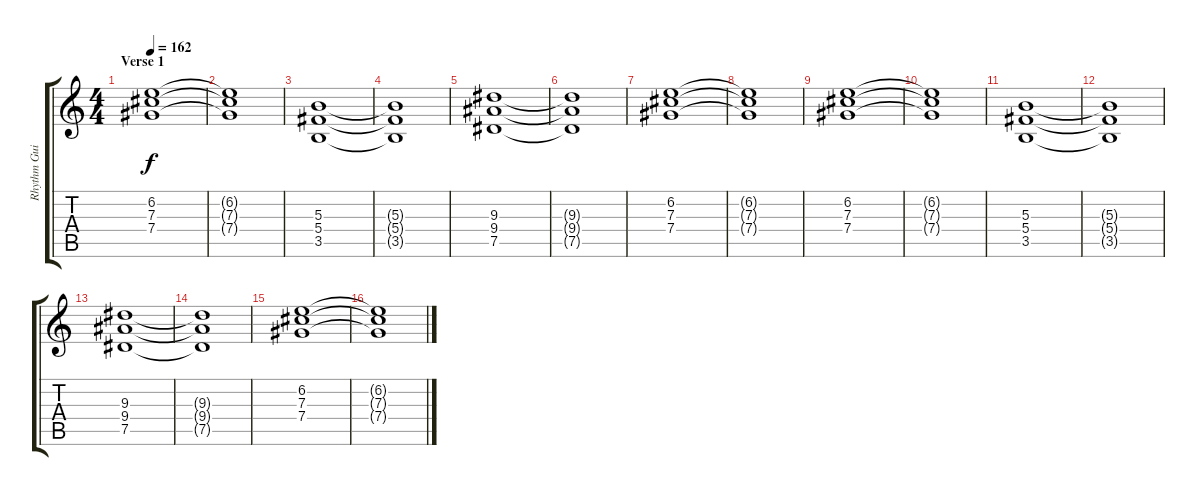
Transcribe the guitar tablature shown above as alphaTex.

\track ("Rhythm Guitar 2" "Rhythm Gui") {instrument distortionguitar}
\staff {score tabs}
\tuning (Eb4 Bb3 Gb3 Db3 Ab2 Eb2) {hide}
\ts (4 4)
\section ("" "Verse 1")
\tempo 162
\clef g2
\ks c
(6.2 7.3 7.4).1{dy f} |
(6.2{t} 7.3{t} 7.4{t}).1 |
(5.3 5.4 3.5).1 |
(5.3{t} 5.4{t} 3.5{t}).1 |
(9.3 9.4 7.5).1 |
(9.3{t} 9.4{t} 7.5{t}).1 |
(6.2 7.3 7.4).1 |
(6.2{t} 7.3{t} 7.4{t}).1 |
(6.2 7.3 7.4).1 |
(6.2{t} 7.3{t} 7.4{t}).1 |
(5.3 5.4 3.5).1 |
(5.3{t} 5.4{t} 3.5{t}).1 |
(9.3 9.4 7.5).1 |
(9.3{t} 9.4{t} 7.5{t}).1 |
(6.2 7.3 7.4).1 |
(6.2{t} 7.3{t} 7.4{t}).1
